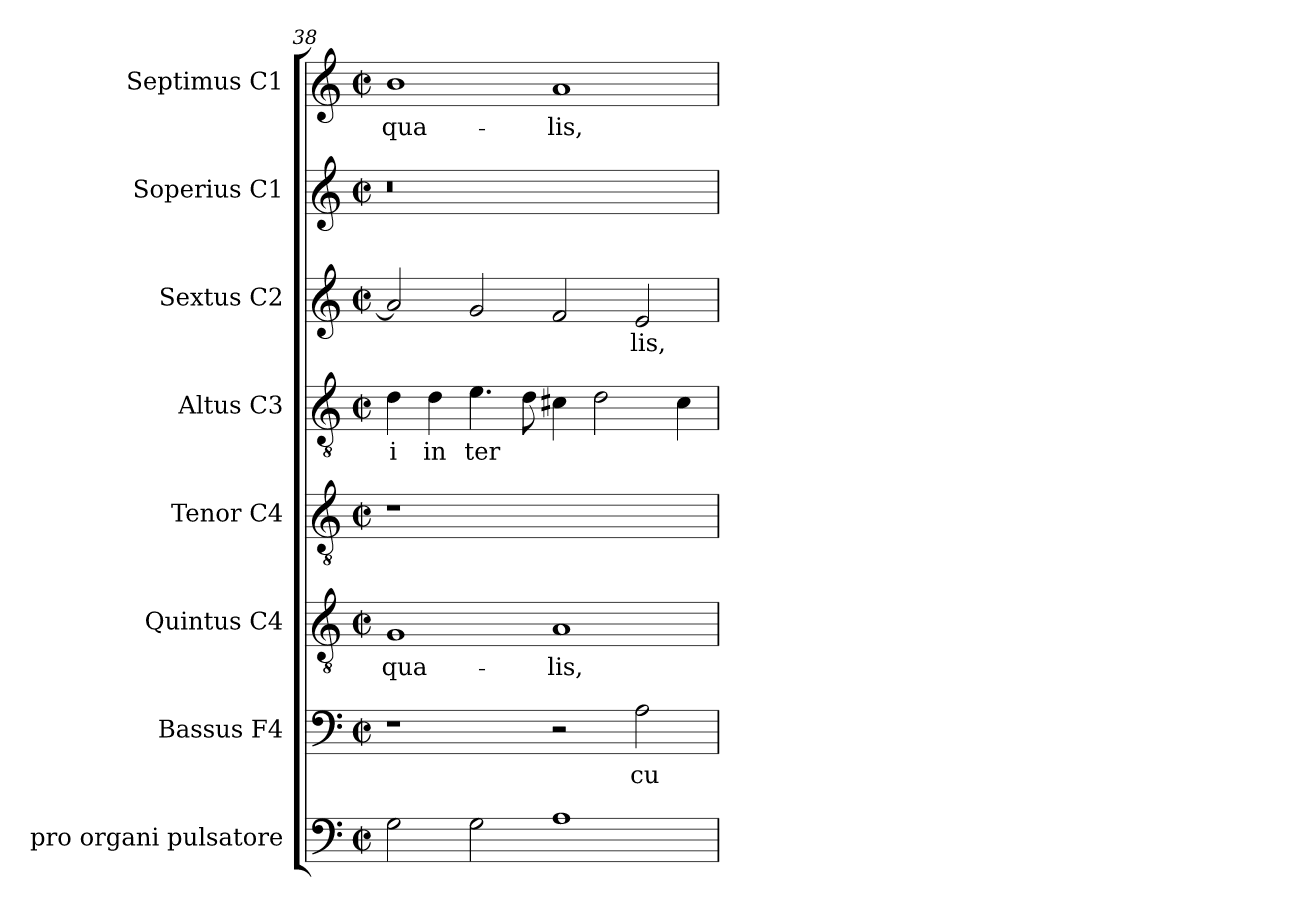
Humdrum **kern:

**kern	**text	**kern	**text	**kern	**text	**kern	**kern	**text	**kern	**text	**kern	**kern	**text
*part8	*part8	*part7	*part7	*part6	*part6	*part5	*part4	*part4	*part3	*part3	*part2	*part1	*part1
*staff8	*staff8	*staff7	*staff7	*staff6	*staff6	*staff5	*staff4	*staff4	*staff3	*staff3	*staff2	*staff1	*staff1
*I"pro organi  pulsatore	*	*I"Bassus  F4	*	*I"Quintus  C4	*	*I"Tenor  C4	*I"Altus  C3	*	*I"Sextus  C2	*	*I"Soperius  C1	*I"Septimus  C1	*
*clefF4	*	*clefF4	*	*clefGv2	*	*clefGv2	*clefGv2	*	*clefG2	*	*clefG2	*clefG2	*
*k[]	*	*k[]	*	*k[]	*	*k[]	*k[]	*	*k[]	*	*k[]	*k[]	*
*C:	*	*C:	*	*C:	*	*C:	*C:	*	*C:	*	*C:	*C:	*
*M2/2	*	*M2/2	*	*M2/2	*	*M2/2	*M2/2	*	*M2/2	*	*M2/2	*M2/2	*
*met(c|)	*	*met(c|)	*	*met(c|)	*	*met(c|)	*met(c|)	*	*met(c|)	*	*met(c|)	*met(c|)	*
=38	=38	=38	=38	=38	=38	=38	=38	=38	=38	=38	=38	=38	=38
!	!LO:LY:a:cj	!	!	!	!LO:LY:b:cj	!	!	!LO:LY:b:rj	!	!LO:LY:b:cj	!	!	!LO:LY:b:rj
2G\	.	1r	.	1G	-qua-	1r	4d\	-i	2a/]	--	0r	1b	qua-
!	!	!	!	!	!	!	!	!LO:LY:b:rj	!	!	!	!	!
.	.	.	.	.	.	.	4d\	in	.	.	.	.	.
!	!LO:LY:a:cj	!	!	!	!	!	!	!LO:LY:b:rj	!	!LO:LY:b:cj	!	!	!
2G\	.	.	.	.	.	.	4.e\	ter-	2g/	--	.	.	.
!	!	!	!	!	!	!	!	!LO:LY:b:rj	!	!	!	!	!
.	.	.	.	.	.	.	8d\	--	.	.	.	.	.
!	!LO:LY:a:cj	!	!	!	!LO:LY:b:cj	!	!	!LO:LY:b:rj	!	!LO:LY:b:cj	!	!	!LO:LY:b:rj
1A	.	2r	.	1A	-lis,	1ryy	4c#X\	--	2f/	--	.	1a	-lis,
!	!	!	!	!	!	!	!	!LO:LY:b:rj	!	!	!	!	!
.	.	.	.	.	.	.	2d\	--	.	.	.	.	.
!	!	!	!LO:LY:b:cj	!	!	!	!	!	!	!LO:LY:b:cj	!	!	!
.	.	2A\	cu-	.	.	.	.	.	2e/	-lis,	.	.	.
!	!	!	!	!	!	!	!	!LO:LY:b:rj	!	!	!	!	!
.	.	.	.	.	.	.	4c#\	--	.	.	.	.	.
=	=	=	=	=	=	=	=	=	=	=	=	=	=
*-	*-	*-	*-	*-	*-	*-	*-	*-	*-	*-	*-	*-	*-
